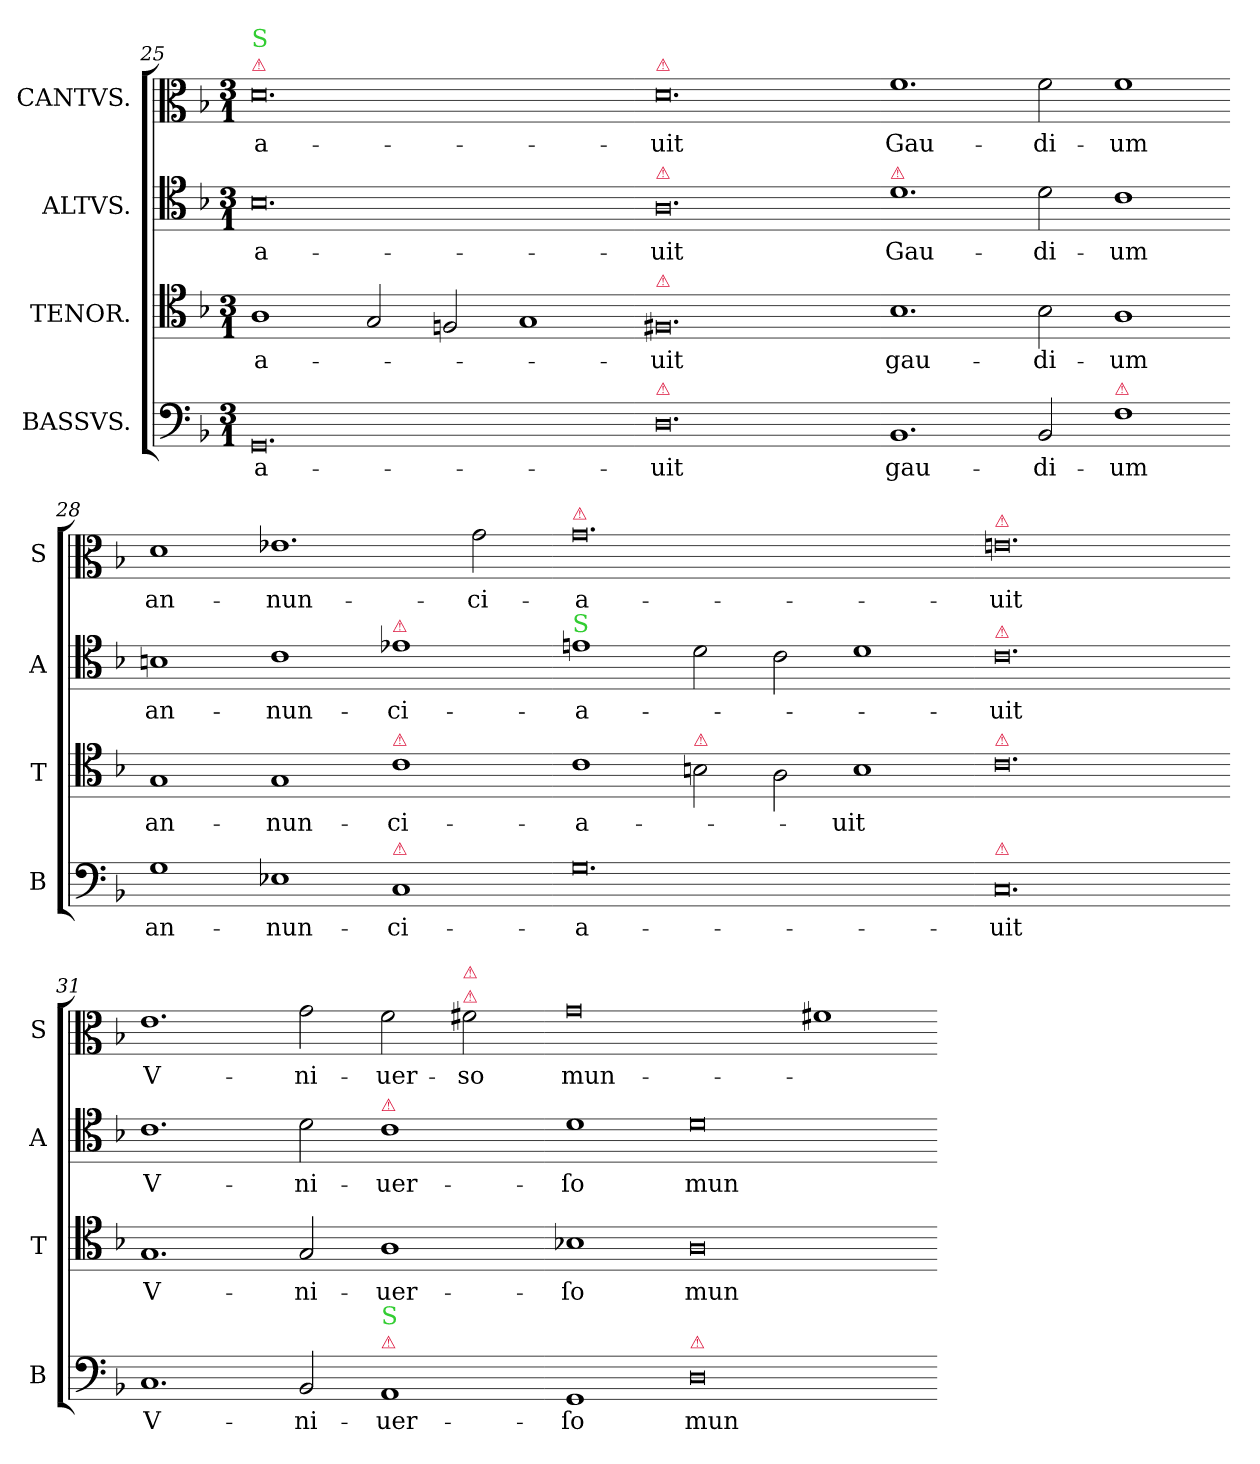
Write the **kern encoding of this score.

**kern	**text	**kern	**text	**kern	**text	**kern	**text
*part4	*part4	*part3	*part3	*part2	*part2	*part1	*part1
*staff4	*staff4	*staff3	*staff3	*staff2	*staff2	*staff1	*staff1
*I"BASSVS.	*	*I"TENOR.	*	*I"ALTVS.	*	*I"CANTVS.	*
*I'B	*	*I'T	*	*I'A	*	*I'S	*
*clefF4	*	*clefC4	*	*clefC4	*	*clefC3	*
*k[b-]	*	*k[b-]	*	*k[b-]	*	*k[b-]	*
*M3/1	*	*M3/1	*	*M3/1	*	*M3/1	*
=25	=25	=25	=25	=25	=25	=25	=25
!	!	!	!	!	!	!LO:TX:a:color=crimson:t=⚠	!
!	!	!	!	!	!	!LO:TX:a:color=limegreen:t=S	!
!	!	!	!LO:LY:i	!	!	!	!
0.GG	-a-	1A	-a-	0.B-	-a-	0.d	-a-
.	.	2G/	.	.	.	.	.
.	.	2Fn/	.	.	.	.	.
.	.	1G	.	.	.	.	.
=26-	=26-	=26-	=26-	=26-	=26-	=26-	=26-
!	!	!	!	!	!	!LO:TX:a:color=crimson:t=⚠	!
!	!	!	!	!LO:TX:a:color=crimson:t=⚠	!	!	!
!	!	!LO:TX:a:color=crimson:t=⚠	!	!	!	!	!
!LO:TX:a:color=crimson:t=⚠	!	!	!	!	!	!	!
!	!	!	!LO:LY:i	!	!	!	!
0.D	-uit	0.F#X	-uit	0.A	-uit	0.d	-uit
=27-	=27-	=27-	=27-	=27-	=27-	=27-	=27-
!	!	!	!	!LO:TX:a:color=crimson:t=⚠	!	!	!
!	!LO:LY:i	!	!	!	!LO:LY:i	!	!LO:LY:i
1.BB-	gau-	1.B-	gau-	1.d	Gau-	1.f	Gau-
!	!LO:LY:i	!	!	!	!LO:LY:i	!	!LO:LY:i
2BB-/	-di-	2B-\	-di-	2d\	-di-	2f\	-di-
!LO:TX:a:color=crimson:t=⚠	!	!	!	!	!	!	!
!	!LO:LY:i	!	!	!	!LO:LY:i	!	!LO:LY:i
1F	-um	1A	-um	1c	-um	1f	-um
=28-	=28-	=28-	=28-	=28-	=28-	=28-	=28-
!	!LO:LY:i	!	!	!	!LO:LY:i	!	!LO:LY:i
1G	an-	1G	an-	1Bn	an-	1d	an-
!	!LO:LY:i	!	!	!	!LO:LY:i	!	!LO:LY:i
1E-X	-nun-	1G	-nun-	1c	-nun-	1.e-X	-nun-
!	!	!	!	!LO:TX:a:color=crimson:t=⚠	!	!	!
!	!	!LO:TX:a:color=crimson:t=⚠	!	!	!	!	!
!LO:TX:a:color=crimson:t=⚠	!	!	!	!	!	!	!
!	!LO:LY:i	!	!	!	!LO:LY:i	!	!
1C	-ci-	1c	-ci-	1e-X	-ci-	.	.
!	!	!	!	!	!	!	!LO:LY:i
.	.	.	.	.	.	2g\	-ci-
=29-	=29-	=29-	=29-	=29-	=29-	=29-	=29-
!	!	!	!	!	!	!LO:TX:a:color=crimson:t=⚠	!
!	!	!	!	!LO:TX:a:color=limegreen:t=S	!	!	!
!	!LO:LY:i	!	!	!	!LO:LY:i	!	!LO:LY:i
0.G	-a-	1c	-a-	1en	-a-	0.g	-a-
!	!	!LO:TX:a:color=crimson:t=⚠	!	!	!	!	!
.	.	2Bn\	.	2d\	.	.	.
.	.	2A\	.	2c\	.	.	.
.	.	1B	-uit	1d	.	.	.
=30-	=30-	=30-	=30-	=30-	=30-	=30-	=30-
!	!	!	!	!	!	!LO:TX:a:color=crimson:t=⚠	!
!	!	!	!	!LO:TX:a:color=crimson:t=⚠	!	!	!
!	!	!LO:TX:a:color=crimson:t=⚠	!	!	!	!	!
!LO:TX:a:color=crimson:t=⚠	!	!	!	!	!	!	!
!	!LO:LY:i	!	!	!	!LO:LY:i	!	!LO:LY:i
0.C	-uit	0.c	.	0.c	-uit	0.en	-uit
=31-	=31-	=31-	=31-	=31-	=31-	=31-	=31-
1.C	V-	1.G	V-	1.c	V-	1.e	V-
2BB-/	-ni-	2G/	-ni-	2d\	-ni-	2g\	-ni-
!	!	!	!	!LO:TX:a:color=crimson:t=⚠	!	!	!
!LO:TX:a:color=crimson:t=⚠	!	!	!	!	!	!	!
!LO:TX:a:color=limegreen:t=S	!	!	!	!	!	!	!
1AA	-uer-	1A	-uer-	1c	-uer-	2f\	-uer-
!	!	!	!	!	!	!LO:TX:a:color=crimson:t=⚠	!
!	!	!	!	!	!	!LO:TX:a:color=crimson:t=⚠	!
.	.	.	.	.	.	2f#X\	-so
=32-	=32-	=32-	=32-	=32-	=32-	=32-	=32-
1GG	-ſo	1B-X	-ſo	1d	-ſo	0g	mun-
!LO:TX:a:color=crimson:t=⚠	!	!	!	!	!	!	!
0D	mun-	0A	mun-	0d	mun-	.	.
.	.	.	.	.	.	1f#X	.
=-	=-	=-	=-	=-	=-	=-	=-
*-	*-	*-	*-	*-	*-	*-	*-
